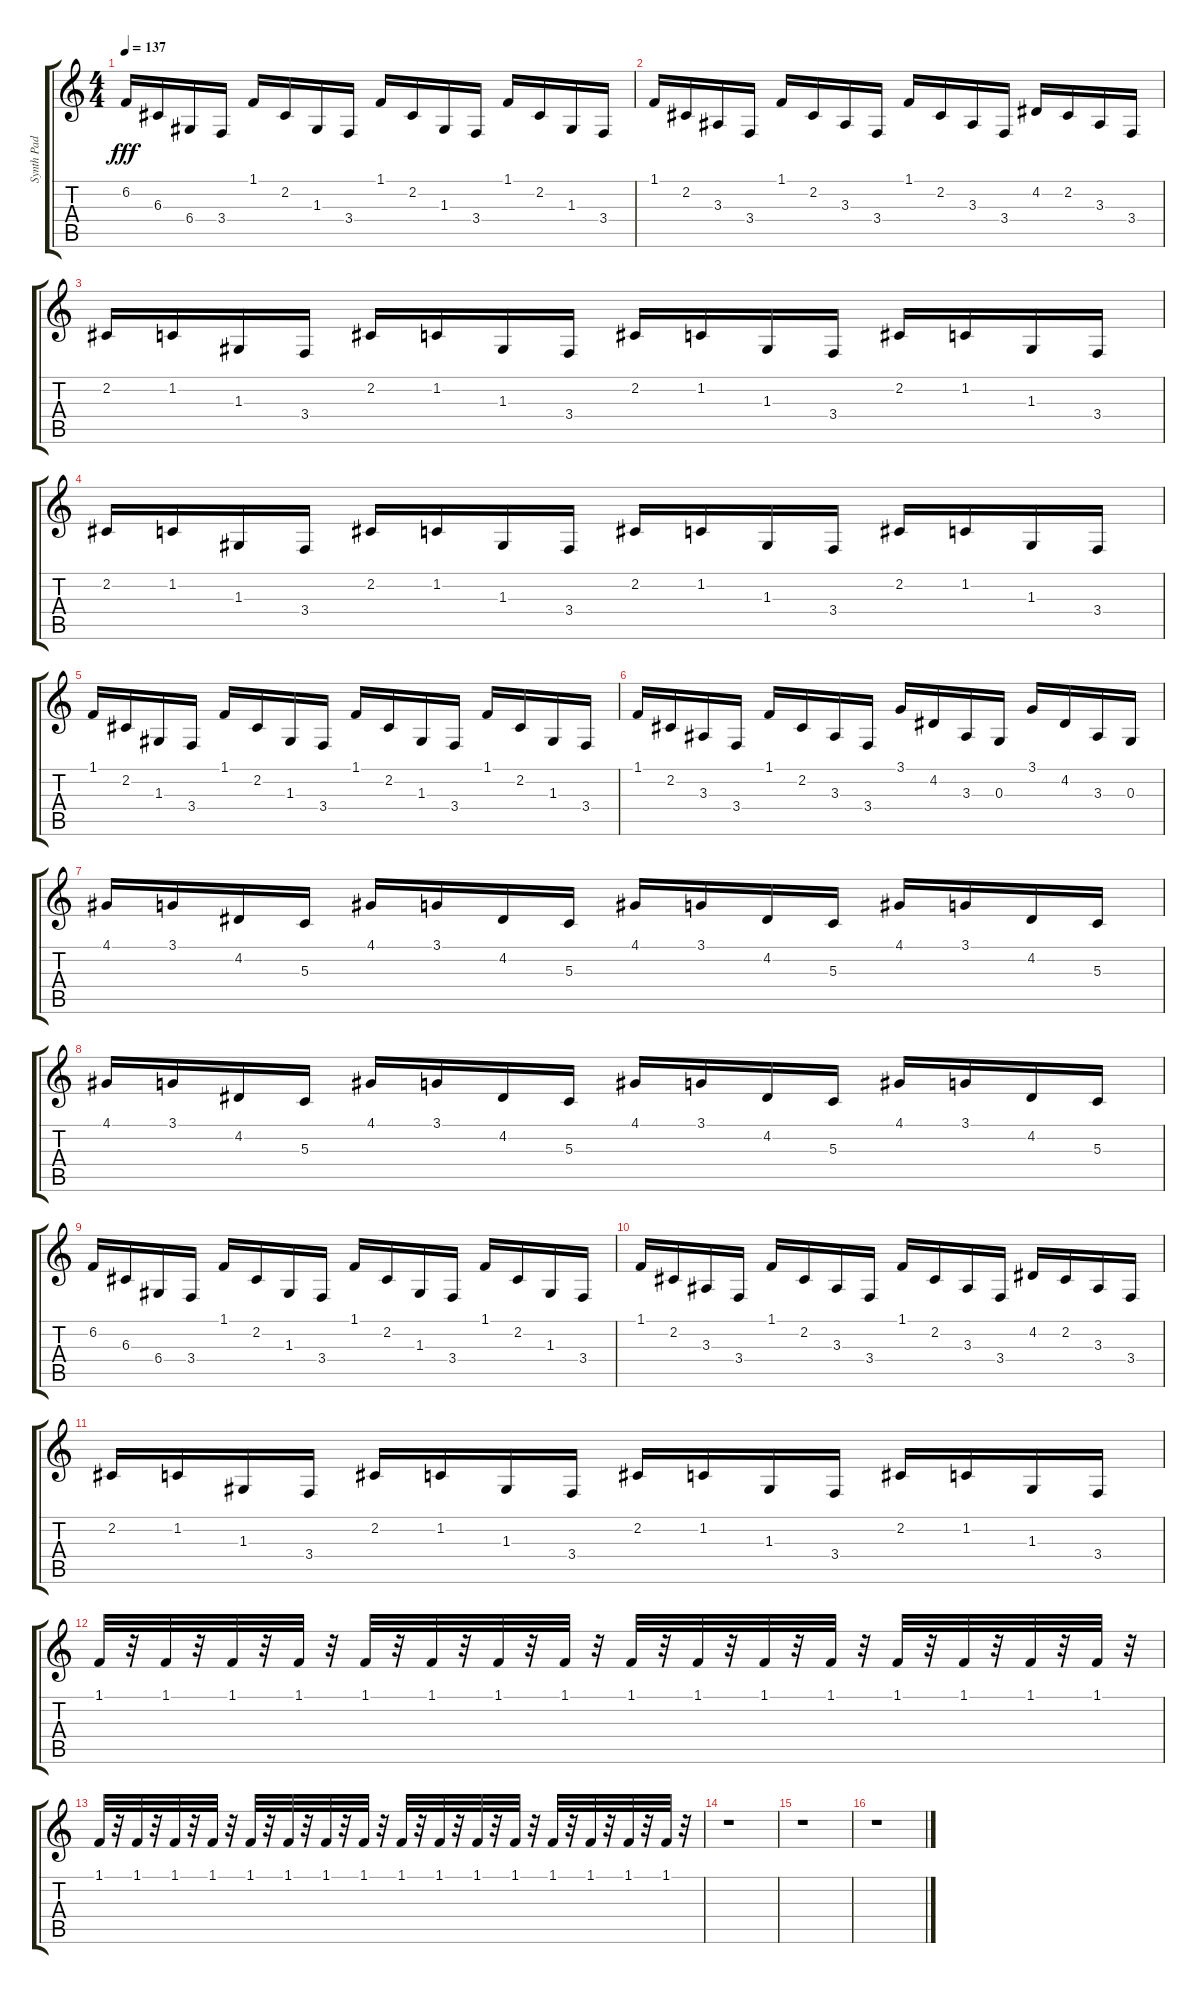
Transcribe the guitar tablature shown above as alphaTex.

\track ("Synth Pad 3" "Synth Pad ") {instrument pad7halo}
\staff {score tabs}
\tuning (E4 B3 G3 D3 A2 E2) {hide}
\ts (4 4)
\tempo 137
\clef g2
\ks c
6.2.16{dy fff balance 0} 6.3.16{balance 1} 6.4.16{balance 1} 3.4.16{balance 2} 1.1.16{balance 3} 2.2.16{balance 3} 1.3.16{balance 4} 3.4.16{balance 5} 1.1.16{balance 5} 2.2.16{balance 6} 1.3.16{balance 6} 3.4.16{balance 7} 1.1.16{balance 7} 2.2.16{balance 7} 1.3.16{balance 7} 3.4.16{balance 7} |
1.1.16{balance 8} 2.2.16{balance 8} 3.3.16{balance 8} 3.4.16 1.1.16 2.2.16{balance 8} 3.3.16 3.4.16{balance 8} 1.1.16 2.2.16 3.3.16{balance 8} 3.4.16 4.2.16 2.2.16{balance 8} 3.3.16 3.4.16 |
2.2.16 1.2.16{balance 8} 1.3.16 3.4.16 2.2.16 1.2.16{balance 8} 1.3.16{balance 8} 3.4.16{balance 8} 2.2.16{balance 8} 1.2.16{balance 8} 1.3.16{balance 7} 3.4.16{balance 7} 2.2.16{balance 7} 1.2.16{balance 7} 1.3.16{balance 7} 3.4.16{balance 7} |
2.2.16{balance 6} 1.2.16{balance 6} 1.3.16{balance 6} 3.4.16{balance 5} 2.2.16{balance 5} 1.2.16{balance 5} 1.3.16{balance 4} 3.4.16{balance 4} 2.2.16{balance 4} 1.2.16{balance 4} 1.3.16{balance 4} 3.4.16{balance 4} 2.2.16{balance 5} 1.2.16{balance 6} 1.3.16{balance 7} 3.4.16{balance 8} |
1.1.16{balance 9} 2.2.16{balance 10} 1.3.16{balance 12} 3.4.16{balance 13} 1.1.16{balance 15} 2.2.16{balance 15} 1.3.16{balance 15} 3.4.16{balance 14} 1.1.16{balance 14} 2.2.16{balance 13} 1.3.16{balance 12} 3.4.16{balance 12} 1.1.16{balance 11} 2.2.16{balance 11} 1.3.16{balance 10} 3.4.16{balance 10} |
1.1.16{balance 9} 2.2.16{balance 9} 3.3.16{balance 8} 3.4.16{balance 8} 1.1.16{balance 7} 2.2.16{balance 6} 3.3.16{balance 5} 3.4.16{balance 4} 3.1.16{balance 3} 4.2.16{balance 2} 3.3.16{balance 1} 0.3.16{balance 0} 3.1.16{balance 1} 4.2.16{balance 2} 3.3.16{balance 3} 0.3.16{balance 4} |
4.1.16{balance 4} 3.1.16{balance 5} 4.2.16{balance 6} 5.3.16{balance 7} 4.1.16{balance 8} 3.1.16{balance 8} 4.2.16{balance 9} 5.3.16{balance 10} 4.1.16{balance 12} 3.1.16{balance 14} 4.2.16{balance 15} 5.3.16{balance 14} 4.1.16{balance 13} 3.1.16{balance 12} 4.2.16{balance 11} 5.3.16{balance 10} |
4.1.16{balance 8} 3.1.16{balance 8} 4.2.16{balance 6} 5.3.16{balance 4} 4.1.16{balance 2} 3.1.16{balance 0} 4.2.16{balance 2} 5.3.16{balance 3} 4.1.16{balance 5} 3.1.16{balance 7} 4.2.16{balance 9} 5.3.16{balance 11} 4.1.16{balance 12} 3.1.16{balance 14} 4.2.16{balance 15} 5.3.16{balance 13} |
6.2.16{balance 11} 6.3.16{balance 9} 6.4.16{balance 8} 3.4.16{balance 6} 1.1.16{balance 4} 2.2.16{balance 4} 1.3.16{balance 4} 3.4.16{balance 5} 1.1.16{balance 6} 2.2.16{balance 6} 1.3.16{balance 7} 3.4.16{balance 8} 1.1.16{balance 8} 2.2.16{balance 9} 1.3.16{balance 10} 3.4.16{balance 11} |
1.1.16{balance 11} 2.2.16{balance 12} 3.3.16{balance 13} 3.4.16{balance 14} 1.1.16{balance 13} 2.2.16{balance 12} 3.3.16{balance 11} 3.4.16{balance 10} 1.1.16{balance 10} 2.2.16{balance 9} 3.3.16{balance 8} 3.4.16{balance 7} 4.2.16{balance 6} 2.2.16{balance 6} 3.3.16{balance 5} 3.4.16{balance 4} |
2.2.16{balance 3} 1.2.16{balance 3} 1.3.16{balance 2} 3.4.16{balance 2} 2.2.16{balance 2} 1.2.16{balance 1} 1.3.16{balance 1} 3.4.16{balance 2} 2.2.16{balance 2} 1.2.16{balance 3} 1.3.16{balance 4} 3.4.16{balance 4} 2.2.16{balance 5} 1.2.16{balance 6} 1.3.16{balance 6} 3.4.16{balance 7} |
1.1.32{volume 15 balance 8} r.32 1.1.32{volume 15 balance 8} r.32 1.1.32{volume 14} r.32 1.1.32{volume 14} r.32 1.1.32{volume 14} r.32 1.1.32{volume 13} r.32 1.1.32{volume 13} r.32 1.1.32{volume 12} r.32 1.1.32{volume 12} r.32 1.1.32{volume 12} r.32 1.1.32{volume 11} r.32 1.1.32{volume 11} r.32 1.1.32{volume 11} r.32 1.1.32{volume 10} r.32 1.1.32{volume 10} r.32 1.1.32{volume 10} r.32 |
1.1.32{volume 9} r.32 1.1.32{volume 9} r.32 1.1.32{volume 9} r.32 1.1.32{volume 8} r.32 1.1.32{volume 8} r.32 1.1.32{volume 8} r.32 1.1.32{volume 7} r.32 1.1.32{volume 7} r.32 1.1.32{volume 7} r.32 1.1.32{volume 7} r.32 1.1.32{volume 6} r.32 1.1.32{volume 6} r.32 1.1.32{volume 6} r.32 1.1.32{volume 6} r.32 1.1.32{volume 6} r.32 1.1.32{volume 5} r.32 |
r.1 |
r.1 |
r.1
